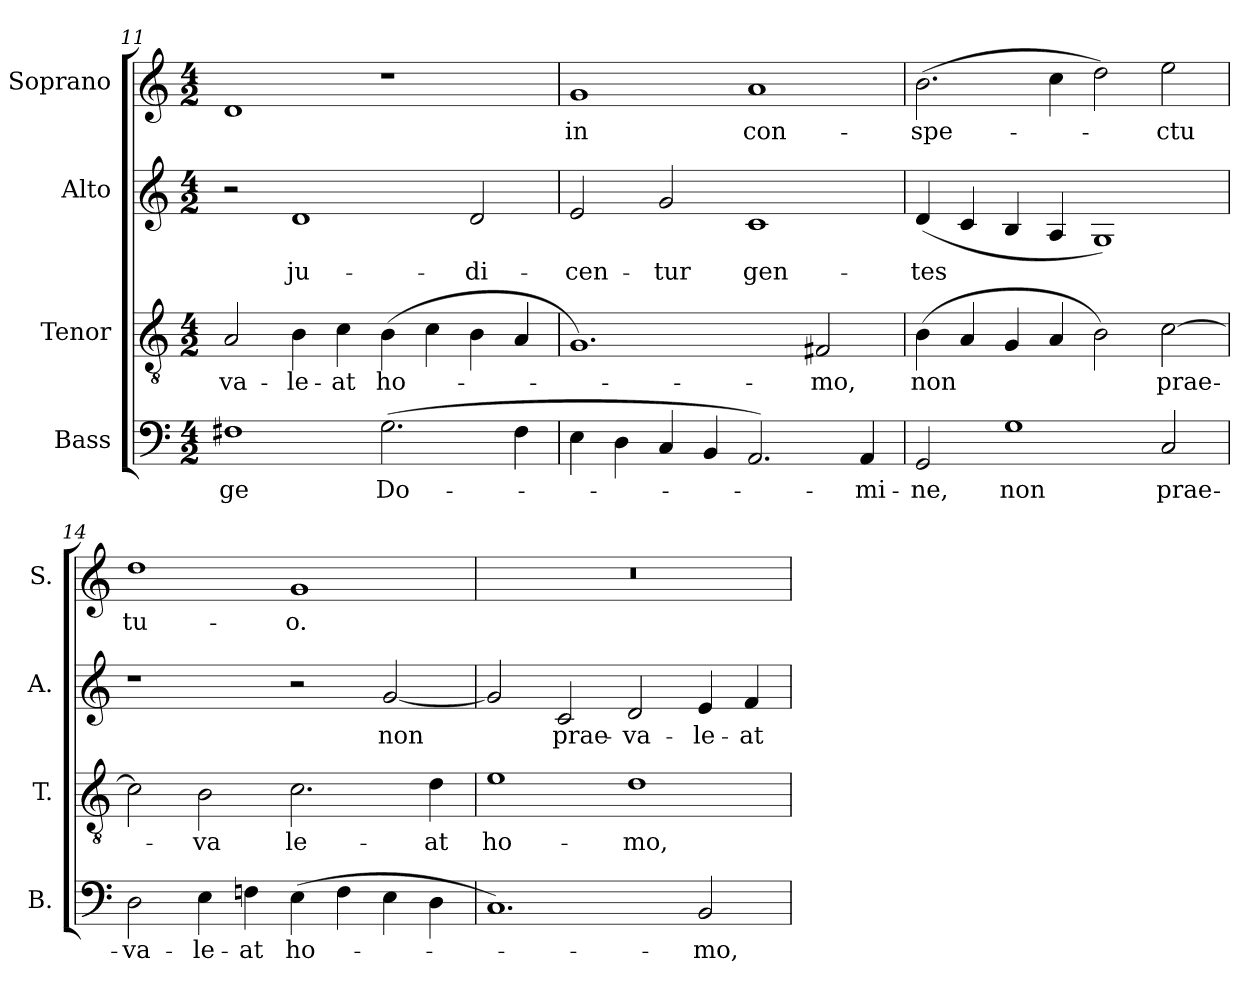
**kern	**text	**kern	**text	**kern	**text	**kern	**text
*part4	*part4	*part3	*part3	*part2	*part2	*part1	*part1
*staff4	*staff4	*staff3	*staff3	*staff2	*staff2	*staff1	*staff1
*I"Bass	*	*I"Tenor	*	*I"Alto	*	*I"Soprano	*
*I'B.	*	*I'T.	*	*I'A.	*	*I'S.	*
*clefF4	*	*clefGv2	*	*clefG2	*	*clefG2	*
*	*	*ITrd7c12	*	*	*	*	*
*k[]	*	*k[]	*	*k[]	*	*k[]	*
*C:	*	*C:	*	*C:	*	*C:	*
*M4/2	*	*M4/2	*	*M4/2	*	*M4/2	*
=11	=11	=11	=11	=11	=11	=11	=11
!	!LO:LY:b:color=#000000	!	!	!	!	!	!
!	!	!	!LO:LY:b:color=#000000	!	!	!	!
1F#Xi	-ge	2AAi/	-va-	2r	.	1di	.
!	!	!	!LO:LY:b:color=#000000	!	!	!	!
!	!	!	!	!	!LO:LY:b:color=#000000	!	!
.	.	4BBi\	-le-	1di	ju-	.	.
!	!	!	!LO:LY:b:color=#000000	!	!	!	!
.	.	4Ci\	-at	.	.	.	.
!	!LO:LY:b:color=#000000	!	!	!	!	!	!
!	!	!	!LO:LY:b:color=#000000	!	!	!	!
(2.Gi\	Do-	(4BBi\	ho-	.	.	1r	.
.	.	4Ci\	.	.	.	.	.
!	!	!	!	!	!LO:LY:b:color=#000000	!	!
.	.	4BBi\	.	2di/	-di-	.	.
4F#i\	.	4AAi/	.	.	.	.	.
=12	=12	=12	=12	=12	=12	=12	=12
!	!	!	!	!	!LO:LY:b:color=#000000	!	!
!	!	!	!	!	!	!	!LO:LY:b:color=#000000
4Ei\	.	1.GGi)	.	2ei/	-cen-	1gi	in
4Di\	.	.	.	.	.	.	.
!	!	!	!	!	!LO:LY:b:color=#000000	!	!
4Ci/	.	.	.	2gi/	-tur	.	.
4BBi/	.	.	.	.	.	.	.
!	!	!	!	!	!LO:LY:b:color=#000000	!	!
!	!	!	!	!	!	!	!LO:LY:b:color=#000000
2.AAi/)	.	.	.	1ci	gen-	1ai	con-
!	!	!	!LO:LY:b:color=#000000	!	!	!	!
.	.	2FF#Xi/	-mo,	.	.	.	.
!	!LO:LY:b:color=#000000	!	!	!	!	!	!
4AAi/	-mi-	.	.	.	.	.	.
=13	=13	=13	=13	=13	=13	=13	=13
!	!LO:LY:b:color=#000000	!	!	!	!	!	!
!	!	!	!LO:LY:b:color=#000000	!	!	!	!
!	!	!	!	!	!LO:LY:b:color=#000000	!	!
!	!	!	!	!	!	!	!LO:LY:b:color=#000000
2GGi/	-ne,	(4BBi\	non	(4di/	-tes	(2.bi\	-spe-
.	.	4AAi/	.	4ci/	.	.	.
!	!LO:LY:b:color=#000000	!	!	!	!	!	!
1Gi	non	4GGi/	.	4Bi/	.	.	.
.	.	4AAi/	.	4Ai/	.	4cci\	.
.	.	2BBi\)	.	1Gi)	.	2ddi\)	.
!	!LO:LY:b:color=#000000	!	!	!	!	!	!
!	!	!	!LO:LY:b:color=#000000	!	!	!	!
!	!	!	!	!	!	!	!LO:LY:b:color=#000000
2Ci/	prae-	[2Ci\	prae-	.	.	2eei\	-ctu
!!LO:LB:g=z
=14	=14	=14	=14	=14	=14	=14	=14
!	!LO:LY:b:color=#000000	!	!	!	!	!	!
!	!	!	!	!	!	!	!LO:LY:b:color=#000000
2Di\	-va-	2Ci\]	.	1r	.	1ddi	tu-
!	!LO:LY:b:color=#000000	!	!	!	!	!	!
!	!	!	!LO:LY:b:color=#000000	!	!	!	!
4Ei\	-le-	2BBi\	-va	.	.	.	.
!	!LO:LY:b:color=#000000	!	!	!	!	!	!
4Fni\	-at	.	.	.	.	.	.
!	!LO:LY:b:color=#000000	!	!	!	!	!	!
!	!	!	!LO:LY:b:color=#000000	!	!	!	!
!	!	!	!	!	!	!	!LO:LY:b:color=#000000
(4Ei\	ho-	2.Ci\	le-	2r	.	1gi	-o.
4Fi\	.	.	.	.	.	.	.
!	!	!	!	!	!LO:LY:b:color=#000000	!	!
4Ei\	.	.	.	[2gi/	non	.	.
!	!	!	!LO:LY:b:color=#000000	!	!	!	!
4Di\	.	4Di\	-at	.	.	.	.
=15	=15	=15	=15	=15	=15	=15	=15
!	!	!	!LO:LY:b:color=#000000	!	!	!LO:N:vis=1	!
1.Ci)	.	1Ei	ho-	2gi/]	.	0r	.
!	!	!	!	!	!LO:LY:b:color=#000000	!	!
.	.	.	.	2ci/	prae-	.	.
!	!	!	!LO:LY:b:color=#000000	!	!	!	!
!	!	!	!	!	!LO:LY:b:color=#000000	!	!
.	.	1Di	-mo,	2di/	-va-	.	.
!	!LO:LY:b:color=#000000	!	!	!	!	!	!
!	!	!	!	!	!LO:LY:b:color=#000000	!	!
2BBi/	-mo,	.	.	4ei/	-le-	.	.
!	!	!	!	!	!LO:LY:b:color=#000000	!	!
.	.	.	.	4fi/	-at	.	.
=	=	=	=	=	=	=	=
*-	*-	*-	*-	*-	*-	*-	*-
